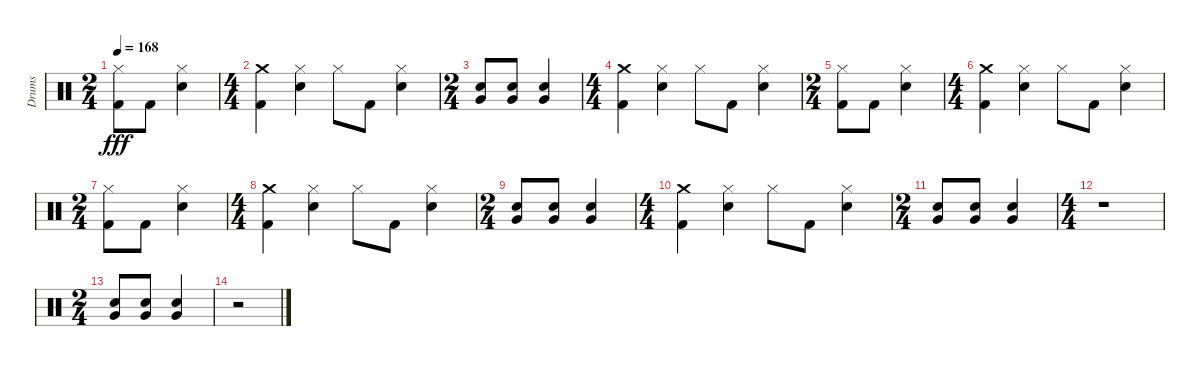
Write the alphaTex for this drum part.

\track ("Drums" "Drums") {instrument percussion}
\staff {score}
\articulation defaults
\ts (2 4)
\tempo 168
\clef neutral
\ks c
("Kick (hit) 2" "Hi-Hat (closed)").8{dy fff} "Kick (hit) 2".8 ("Snare (hit) 2" "Hi-Hat (closed)").4 |
\ts (4 4)
("Kick (hit) 2" "Crash medium (hit)").4 ("Hi-Hat (closed)" "Snare (hit) 2").4 "Hi-Hat (closed)".8 "Kick (hit) 2".8 ("Snare (hit) 2" "Hi-Hat (closed)").4 |
\ts (2 4)
("Very Low Tom (hit)" "Snare (hit) 2").8 ("Very Low Tom (hit)" "Snare (hit) 2").8 ("Snare (hit) 2" "Very Low Tom (hit)").4 |
\ts (4 4)
("Kick (hit) 2" "Crash medium (hit)").4 ("Hi-Hat (closed)" "Snare (hit) 2").4 "Hi-Hat (closed)".8 "Kick (hit) 2".8 ("Snare (hit) 2" "Hi-Hat (closed)").4 |
\ts (2 4)
("Kick (hit) 2" "Hi-Hat (closed)").8 "Kick (hit) 2".8 ("Snare (hit) 2" "Hi-Hat (closed)").4 |
\ts (4 4)
("Kick (hit) 2" "Crash medium (hit)").4 ("Hi-Hat (closed)" "Snare (hit) 2").4 "Hi-Hat (closed)".8 "Kick (hit) 2".8 ("Snare (hit) 2" "Hi-Hat (closed)").4 |
\ts (2 4)
("Kick (hit) 2" "Hi-Hat (closed)").8 "Kick (hit) 2".8 ("Snare (hit) 2" "Hi-Hat (closed)").4 |
\ts (4 4)
("Kick (hit) 2" "Crash medium (hit)").4 ("Hi-Hat (closed)" "Snare (hit) 2").4 "Hi-Hat (closed)".8 "Kick (hit) 2".8 ("Snare (hit) 2" "Hi-Hat (closed)").4 |
\ts (2 4)
("Very Low Tom (hit)" "Snare (hit) 2").8 ("Very Low Tom (hit)" "Snare (hit) 2").8 ("Snare (hit) 2" "Very Low Tom (hit)").4 |
\ts (4 4)
("Kick (hit) 2" "Crash medium (hit)").4 ("Hi-Hat (closed)" "Snare (hit) 2").4 "Hi-Hat (closed)".8 "Kick (hit) 2".8 ("Snare (hit) 2" "Hi-Hat (closed)").4 |
\ts (2 4)
("Very Low Tom (hit)" "Snare (hit) 2").8 ("Very Low Tom (hit)" "Snare (hit) 2").8 ("Snare (hit) 2" "Very Low Tom (hit)").4 |
\ts (4 4)
r.1 |
\ts (2 4)
("Very Low Tom (hit)" "Snare (hit) 2").8 ("Very Low Tom (hit)" "Snare (hit) 2").8 ("Snare (hit) 2" "Very Low Tom (hit)").4 |
r.2
